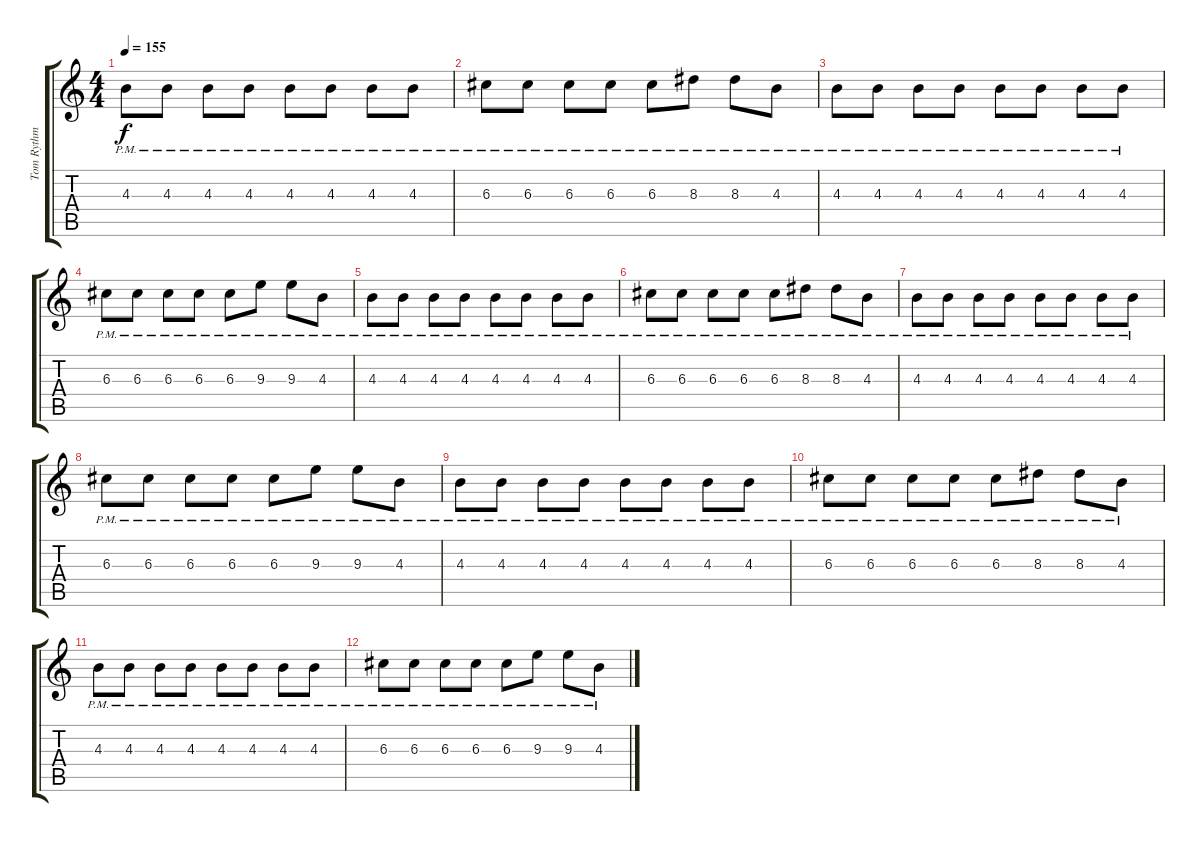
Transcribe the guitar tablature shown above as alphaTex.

\track ("Tom Rythm" "Tom Rythm") {instrument distortionguitar}
\staff {score tabs}
\tuning (E4 B3 G3 D3 A2 E2) {hide}
\ts (4 4)
\tempo 155
\clef g2
\ks c
4.3{pm}.8{dy f} 4.3{pm}.8 4.3{pm}.8 4.3{pm}.8 4.3{pm}.8 4.3{pm}.8 4.3{pm}.8 4.3{pm}.8 |
6.3{pm}.8 6.3{pm}.8 6.3{pm}.8 6.3{pm}.8 6.3{pm}.8 8.3{pm}.8 8.3{pm}.8 4.3{pm}.8 |
4.3{pm}.8 4.3{pm}.8 4.3{pm}.8 4.3{pm}.8 4.3{pm}.8 4.3{pm}.8 4.3{pm}.8 4.3{pm}.8 |
6.3{pm}.8 6.3{pm}.8 6.3{pm}.8 6.3{pm}.8 6.3{pm}.8 9.3{pm}.8 9.3{pm}.8 4.3{pm}.8 |
4.3{pm}.8 4.3{pm}.8 4.3{pm}.8 4.3{pm}.8 4.3{pm}.8 4.3{pm}.8 4.3{pm}.8 4.3{pm}.8 |
6.3{pm}.8 6.3{pm}.8 6.3{pm}.8 6.3{pm}.8 6.3{pm}.8 8.3{pm}.8 8.3{pm}.8 4.3{pm}.8 |
4.3{pm}.8 4.3{pm}.8 4.3{pm}.8 4.3{pm}.8 4.3{pm}.8 4.3{pm}.8 4.3{pm}.8 4.3{pm}.8 |
6.3{pm}.8 6.3{pm}.8 6.3{pm}.8 6.3{pm}.8 6.3{pm}.8 9.3{pm}.8 9.3{pm}.8 4.3{pm}.8 |
4.3{pm}.8 4.3{pm}.8 4.3{pm}.8 4.3{pm}.8 4.3{pm}.8 4.3{pm}.8 4.3{pm}.8 4.3{pm}.8 |
6.3{pm}.8 6.3{pm}.8 6.3{pm}.8 6.3{pm}.8 6.3{pm}.8 8.3{pm}.8 8.3{pm}.8 4.3{pm}.8 |
4.3{pm}.8 4.3{pm}.8 4.3{pm}.8 4.3{pm}.8 4.3{pm}.8 4.3{pm}.8 4.3{pm}.8 4.3{pm}.8 |
6.3{pm}.8 6.3{pm}.8 6.3{pm}.8 6.3{pm}.8 6.3{pm}.8 9.3{pm}.8 9.3{pm}.8 4.3{pm}.8
